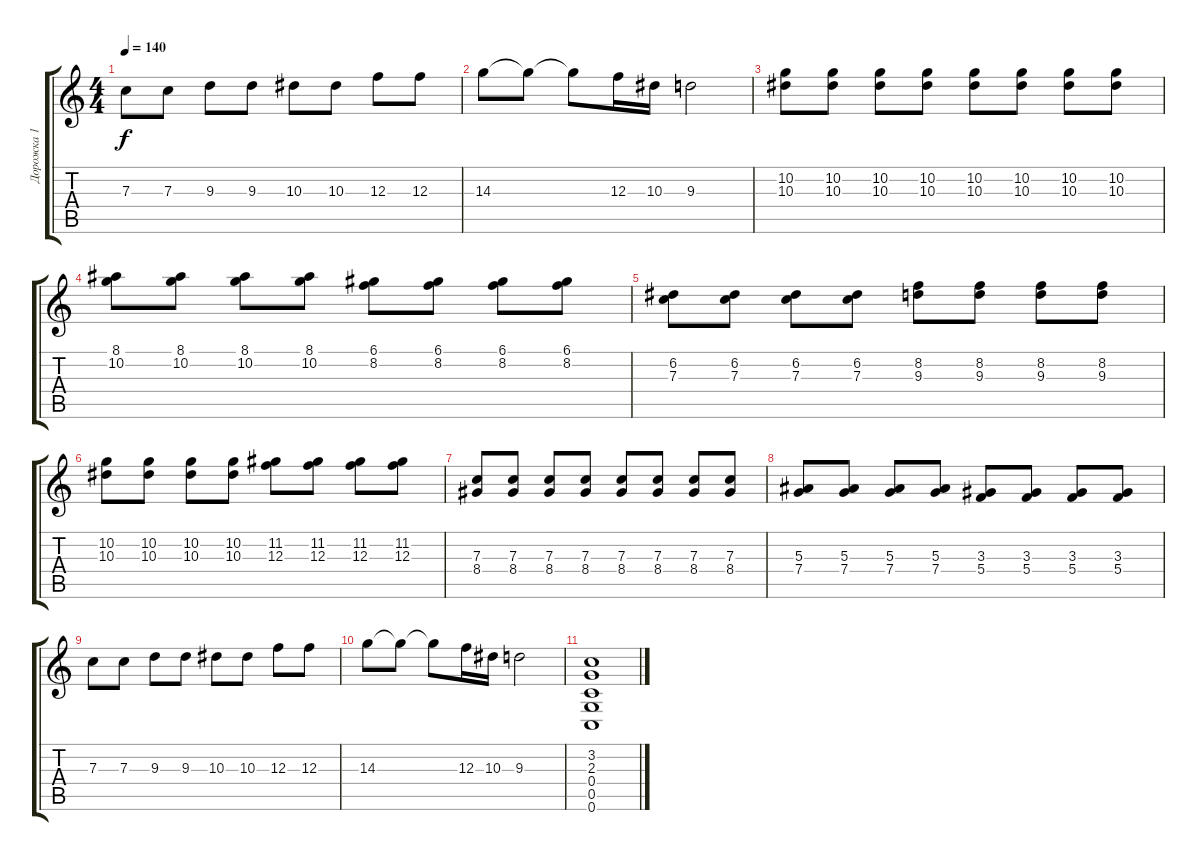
\track ("Дорожка 1" "Дорожка 1") {instrument electricguitarclean}
\staff {score tabs}
\tuning (D4 A3 F3 C3 G2 C2) {hide}
\ts (4 4)
\tempo 140
\clef g2
\ks c
7.3.8{dy f} 7.3.8 9.3.8 9.3.8 10.3.8 10.3.8 12.3.8 12.3.8 |
14.3.8 14.3{t}.8 14.3{t}.8 12.3.16 10.3.16 9.3.2 |
(10.2 10.3).8 (10.2 10.3).8 (10.2 10.3).8 (10.2 10.3).8 (10.2 10.3).8 (10.2 10.3).8 (10.2 10.3).8 (10.2 10.3).8 |
(8.1 10.2).8 (8.1 10.2).8 (8.1 10.2).8 (8.1 10.2).8 (6.1 8.2).8 (6.1 8.2).8 (6.1 8.2).8 (6.1 8.2).8 |
(6.2 7.3).8 (6.2 7.3).8 (6.2 7.3).8 (6.2 7.3).8 (8.2 9.3).8 (8.2 9.3).8 (8.2 9.3).8 (8.2 9.3).8 |
(10.2 10.3).8 (10.2 10.3).8 (10.2 10.3).8 (10.2 10.3).8 (11.2 12.3).8 (11.2 12.3).8 (11.2 12.3).8 (11.2 12.3).8 |
(7.3 8.4).8 (7.3 8.4).8 (7.3 8.4).8 (7.3 8.4).8 (7.3 8.4).8 (7.3 8.4).8 (7.3 8.4).8 (7.3 8.4).8 |
(5.3 7.4).8 (5.3 7.4).8 (5.3 7.4).8 (5.3 7.4).8 (3.3 5.4).8 (3.3 5.4).8 (3.3 5.4).8 (3.3 5.4).8 |
7.3.8 7.3.8 9.3.8 9.3.8 10.3.8 10.3.8 12.3.8 12.3.8 |
14.3.8 14.3{t}.8 14.3{t}.8 12.3.16 10.3.16 9.3.2 |
(3.2 2.3 0.4 0.5 0.6).1
